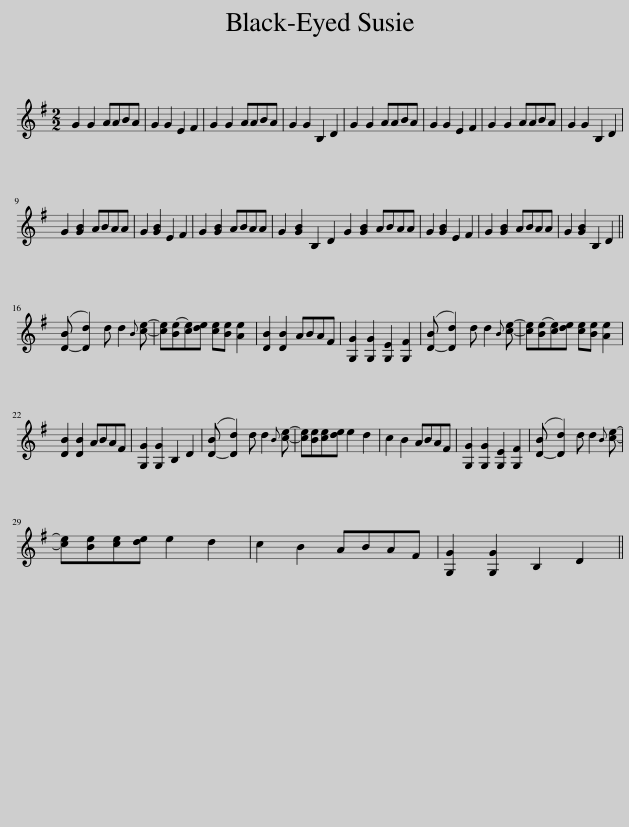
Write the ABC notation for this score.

X:1
L:1/8
M:2/2
I:linebreak $
K:G
V:1 treble
V:1
 G2 G2 AABA | G2 G2 E2 F2 | G2 G2 AABA | G2 G2 B,2 D2 | G2 G2 AABA | %5
 G2 G2 E2 F2 | G2 G2 AABA | G2 G2 B,2 D2 |$ G2 [GB]2 ABAA | G2 [GB]2 E2 F2 | %10
 G2 [GB]2 ABAA | G2 [GB]2 B,2 D2 G2 [GB]2 ABAA | G2 [GB]2 E2 F2 | G2 [GB]2 ABAA | G2 [GB]2 B,2 D2 ||$ %15
 ([D-B] [Dd]2) d d2{B} [ce]- | [ce]([Be][ce])[de] [ce][Be] [Ae]2 | [DB]2 [DB]2 ABAF | [G,G]2 [G,G]2 [G,E]2 [G,F]2 | ([D-B] [Dd]2) d d2{B} [ce]- | %20
 [ce]([Be][ce])[de] [ce][Be] [Ae]2 |$ [DB]2 [DB]2 ABAF | [G,G]2 [G,G]2 B,2 D2 | ([D-B] [Dd]2) d d2{B} [ce]- | [ce][Be][ce][de] e2 d2 | %25
 c2 B2 ABAF | [G,G]2 [G,G]2 [G,E]2 [G,F]2 | ([D-B] [Dd]2) d d2{B} [ce]- |$ [ce][Be][ce][de] e2 d2 | c2 B2 ABAF | %30
 [G,G]2 [G,G]2 B,2 D2 || %31
